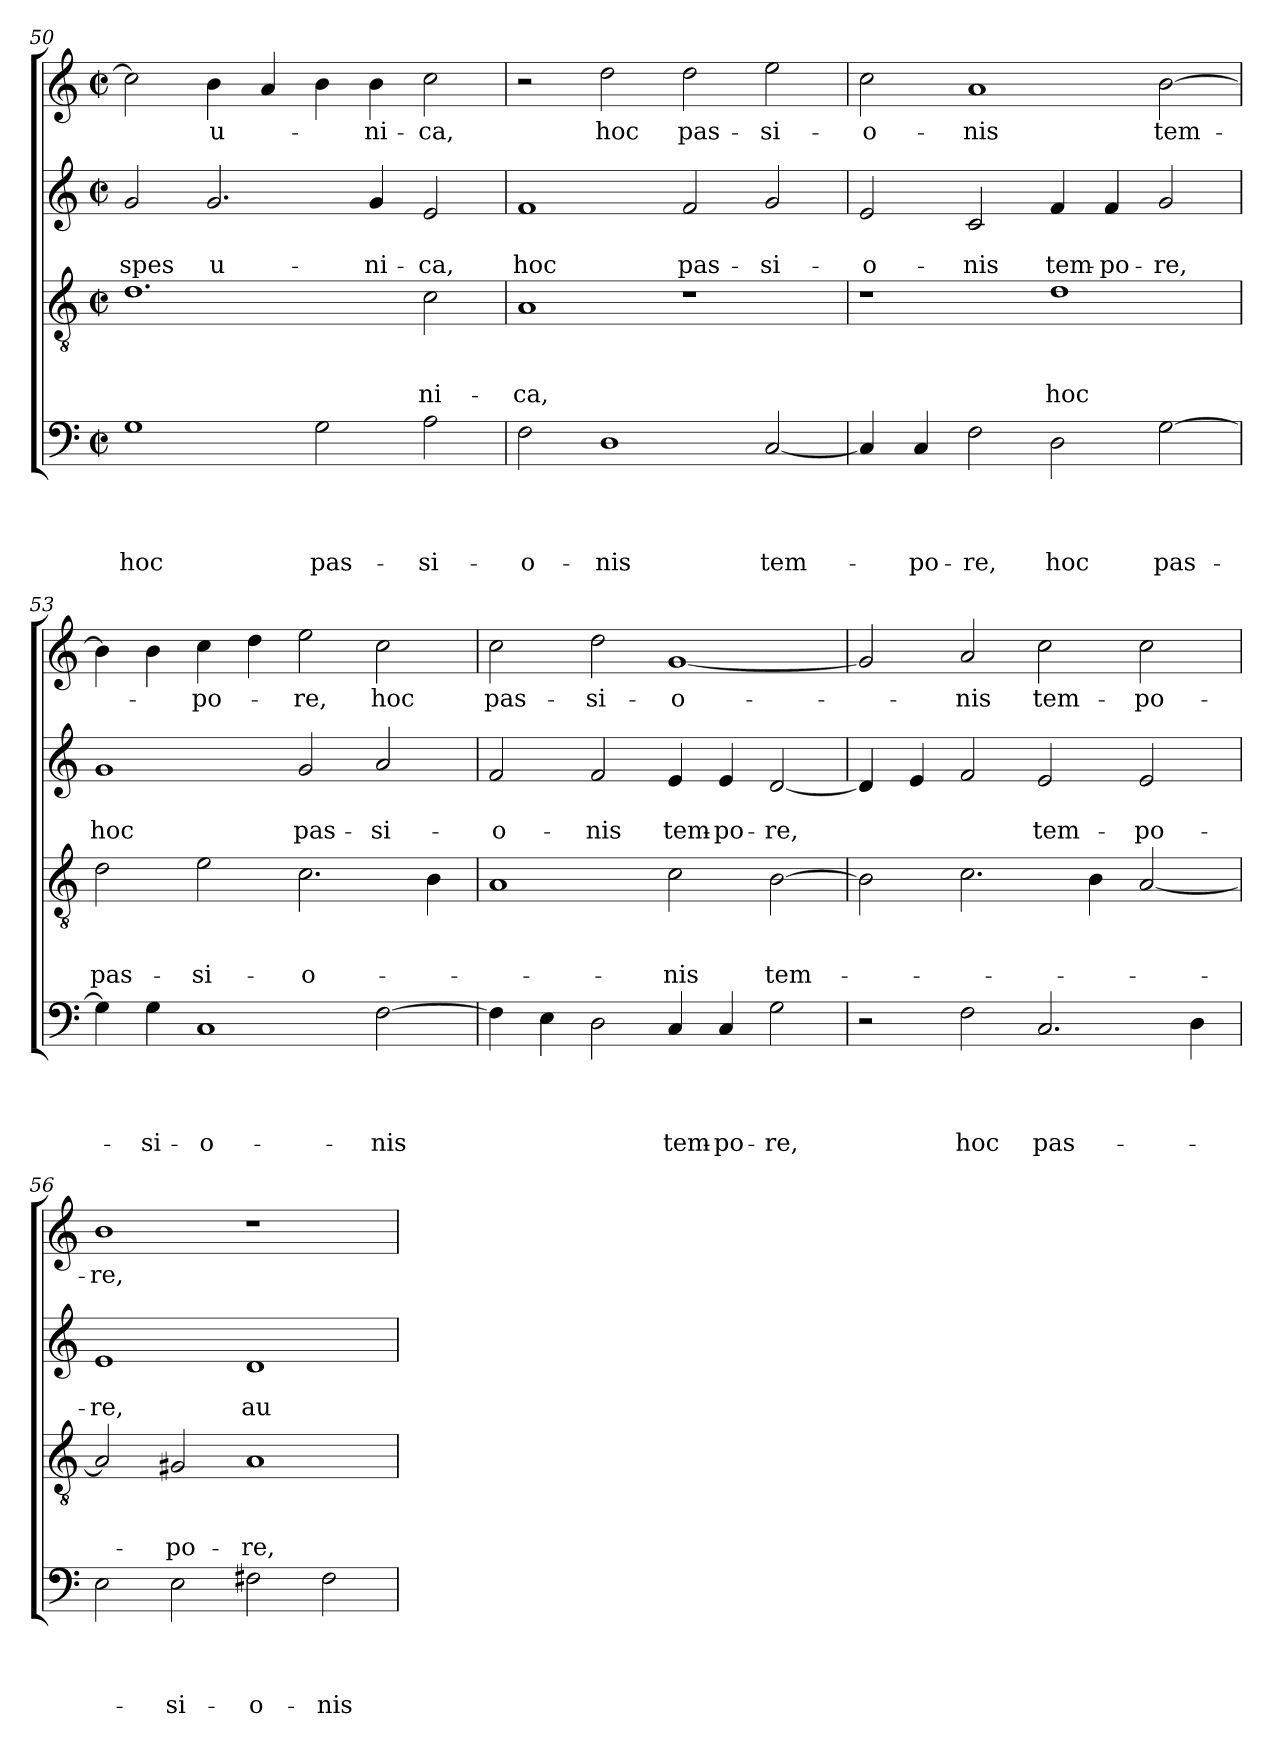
**kern	**text	**text	**text	**text	**kern	**text	**text	**text	**kern	**text	**text	**kern	**text
*part4	*part4	*part4	*part4	*part4	*part3	*part3	*part3	*part3	*part2	*part2	*part2	*part1	*part1
*staff4	*staff4	*staff4	*staff4	*staff4	*staff3	*staff3	*staff3	*staff3	*staff2	*staff2	*staff2	*staff1	*staff1
*clefF4	*	*	*	*	*clefGv2	*	*	*	*clefG2	*	*	*clefG2	*
*k[]	*	*	*	*	*k[]	*	*	*	*k[]	*	*	*k[]	*
*C:	*	*	*	*	*C:	*	*	*	*C:	*	*	*C:	*
*M2/2	*	*	*	*	*M2/2	*	*	*	*M2/2	*	*	*M2/2	*
*met(c|)	*	*	*	*	*met(c|)	*	*	*	*met(c|)	*	*	*met(c|)	*
=50	=50	=50	=50	=50	=50	=50	=50	=50	=50	=50	=50	=50	=50
!	!	!	!	!LO:LY:b	!	!	!	!	!	!	!LO:LY:b	!	!
1G	.	.	.	hoc	1.d	.	.	.	2g/	.	spes	2cc\]	.
!	!	!	!	!	!	!	!	!	!	!	!LO:LY:b	!	!LO:LY:b
.	.	.	.	.	.	.	.	.	2.g/	.	u-	4b\	u-
.	.	.	.	.	.	.	.	.	.	.	.	4a/	.
!	!	!	!	!LO:LY:b	!	!	!	!	!	!	!	!	!
2G\	.	.	.	pas-	.	.	.	.	.	.	.	4b\	.
!	!	!	!	!	!	!	!	!	!	!	!LO:LY:b	!	!LO:LY:b
.	.	.	.	.	.	.	.	.	4g/	.	-ni-	4b\	-ni-
!	!	!	!	!LO:LY:b	!	!	!	!LO:LY:b	!	!	!LO:LY:b	!	!LO:LY:b
2A\	.	.	.	-si-	2c\	.	.	-ni-	2e/	.	-ca,	2cc\	-ca,
=51	=51	=51	=51	=51	=51	=51	=51	=51	=51	=51	=51	=51	=51
!	!	!	!	!LO:LY:b	!	!	!	!LO:LY:b	!	!	!LO:LY:b	!	!
2F\	.	.	.	-o-	1A	.	.	-ca,	1f	.	hoc	2r	.
!	!	!	!	!LO:LY:b	!	!	!	!	!	!	!	!	!LO:LY:b
1D	.	.	.	-nis	.	.	.	.	.	.	.	2dd\	hoc
!	!	!	!	!	!	!	!	!	!	!	!LO:LY:b	!	!LO:LY:b
.	.	.	.	.	1r	.	.	.	2f/	.	pas-	2dd\	pas-
!	!	!	!	!LO:LY:b	!	!	!	!	!	!	!LO:LY:b	!	!LO:LY:b
[2C/	.	.	.	tem-	.	.	.	.	2g/	.	-si-	2ee\	-si-
!!LO:LB:g=z
=52	=52	=52	=52	=52	=52	=52	=52	=52	=52	=52	=52	=52	=52
!	!	!	!	!	!	!	!	!	!	!	!LO:LY:b	!	!LO:LY:b
4C/]	.	.	.	.	1r	.	.	.	2e/	.	-o-	2cc\	-o-
!	!	!	!	!LO:LY:b	!	!	!	!	!	!	!	!	!
4C/	.	.	.	-po-	.	.	.	.	.	.	.	.	.
!	!	!	!	!LO:LY:b	!	!	!	!	!	!	!LO:LY:b	!	!LO:LY:b
2F\	.	.	.	-re,	.	.	.	.	2c/	.	-nis	1a	-nis
!	!	!	!	!LO:LY:b	!	!	!	!LO:LY:b	!	!	!LO:LY:b	!	!
2D\	.	.	.	hoc	1d	.	.	hoc	4f/	.	tem-	.	.
!	!	!	!	!	!	!	!	!	!	!	!LO:LY:b	!	!
.	.	.	.	.	.	.	.	.	4f/	.	-po-	.	.
!	!	!	!	!LO:LY:b	!	!	!	!	!	!	!LO:LY:b	!	!LO:LY:b
[2G\	.	.	.	pas-	.	.	.	.	2g/	.	-re,	[2b\	tem-
=53	=53	=53	=53	=53	=53	=53	=53	=53	=53	=53	=53	=53	=53
!	!	!	!	!	!	!	!	!LO:LY:b	!	!	!LO:LY:b	!	!
4G\]	.	.	.	.	2d\	.	.	pas-	1g	.	hoc	4b\]	.
!	!	!	!	!LO:LY:b	!	!	!	!	!	!	!	!	!
4G\	.	.	.	-si-	.	.	.	.	.	.	.	4b\	.
!	!	!	!	!LO:LY:b	!	!	!	!LO:LY:b	!	!	!	!	!LO:LY:b
1C	.	.	.	-o-	2e\	.	.	-si-	.	.	.	4cc\	-po-
.	.	.	.	.	.	.	.	.	.	.	.	4dd\	.
!	!	!	!	!	!	!	!	!LO:LY:b	!	!	!LO:LY:b	!	!LO:LY:b
.	.	.	.	.	2.c\	.	.	-o-	2g/	.	pas-	2ee\	-re,
!	!	!	!	!LO:LY:b	!	!	!	!	!	!	!LO:LY:b	!	!LO:LY:b
[2F\	.	.	.	-nis	.	.	.	.	2a/	.	-si-	2cc\	hoc
.	.	.	.	.	4B\	.	.	.	.	.	.	.	.
=54	=54	=54	=54	=54	=54	=54	=54	=54	=54	=54	=54	=54	=54
!	!	!	!	!	!	!	!	!	!	!	!LO:LY:b	!	!LO:LY:b
4F\]	.	.	.	.	1A	.	.	.	2f/	.	-o-	2cc\	pas-
4E\	.	.	.	.	.	.	.	.	.	.	.	.	.
!	!	!	!	!	!	!	!	!	!	!	!LO:LY:b	!	!LO:LY:b
2D\	.	.	.	.	.	.	.	.	2f/	.	-nis	2dd\	-si-
!	!	!	!	!LO:LY:b	!	!	!	!LO:LY:b	!	!	!LO:LY:b	!	!LO:LY:b
4C/	.	.	.	tem-	2c\	.	.	-nis	4e/	.	tem-	[1g	-o-
!	!	!	!	!LO:LY:b	!	!	!	!	!	!	!LO:LY:b	!	!
4C/	.	.	.	-po-	.	.	.	.	4e/	.	-po-	.	.
!	!	!	!	!LO:LY:b	!	!	!	!LO:LY:b	!	!	!LO:LY:b	!	!
2G\	.	.	.	-re,	[2B\	.	.	tem-	[2d/	.	-re,	.	.
=55	=55	=55	=55	=55	=55	=55	=55	=55	=55	=55	=55	=55	=55
2r	.	.	.	.	2B\]	.	.	.	4d/]	.	.	2g/]	.
.	.	.	.	.	.	.	.	.	4e/	.	.	.	.
!	!	!	!	!LO:LY:b	!	!	!	!	!	!	!	!	!LO:LY:b
2F\	.	.	.	hoc	2.c\	.	.	.	2f/	.	.	2a/	-nis
!	!	!	!	!LO:LY:b	!	!	!	!	!	!	!LO:LY:b	!	!LO:LY:b
2.C/	.	.	.	pas-	.	.	.	.	2e/	.	tem-	2cc\	tem-
.	.	.	.	.	4B\	.	.	.	.	.	.	.	.
!	!	!	!	!	!	!	!	!	!	!	!LO:LY:b	!	!LO:LY:b
.	.	.	.	.	[2A/	.	.	.	2e/	.	-po-	2cc\	-po-
4D\	.	.	.	.	.	.	.	.	.	.	.	.	.
=56	=56	=56	=56	=56	=56	=56	=56	=56	=56	=56	=56	=56	=56
!	!	!	!	!	!	!	!	!	!	!	!LO:LY:b	!	!LO:LY:b
2E\	.	.	.	.	2A/]	.	.	.	1e	.	-re,	1b	-re,
!	!	!	!	!LO:LY:b	!	!	!	!LO:LY:b	!	!	!	!	!
2E\	.	.	.	-si-	2G#/	.	.	-po-	.	.	.	.	.
!	!	!	!	!LO:LY:b	!	!	!	!LO:LY:b	!	!	!LO:LY:b	!	!
2F#X\	.	.	.	-o-	1A	.	.	-re,	1d	.	au-	1r	.
!	!	!	!	!LO:LY:b	!	!	!	!	!	!	!	!	!
2F#\	.	.	.	-nis	.	.	.	.	.	.	.	.	.
=	=	=	=	=	=	=	=	=	=	=	=	=	=
*-	*-	*-	*-	*-	*-	*-	*-	*-	*-	*-	*-	*-	*-
